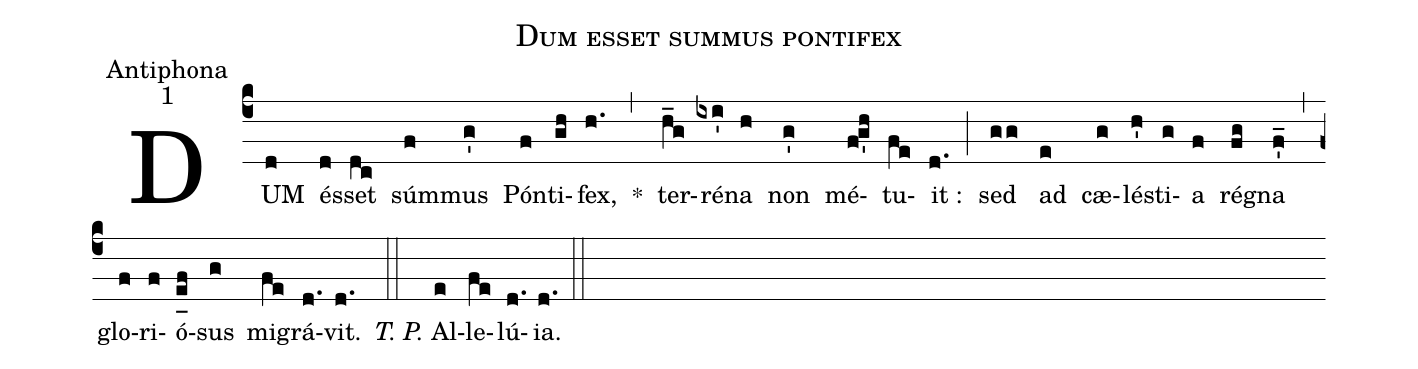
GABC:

name:Dum esset summus pontifex;
office-part:Antiphona;
mode:1;
%%
(c4) DUM(d) és(d)set(dc) súm(f)mus(g') Pón(f)ti(gh)fex,(h.) *(,) ter(h_g)ré(ixi')na(h) non(g') mé(f!g'h)tu(fe)it :(d.) (;) sed(gg) ad(e) cæ(g)lé(h')sti(g)a(f) ré(fg)gna(f'_) (,) glo(f)ri(f)ó(e_[uh:l]f)sus(g) mi(fe)grá(d.)vit.(d.) (::) <i>T. P.</i> Al(e)le(fe)lú(d.){ia}.(d.) (::)
